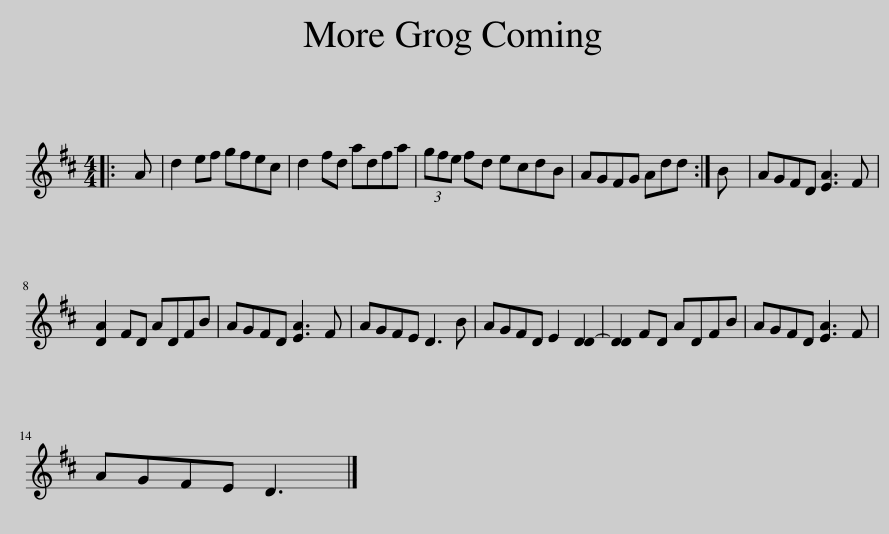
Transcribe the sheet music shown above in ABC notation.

X:1
L:1/8
M:4/4
I:linebreak $
K:D
V:1 treble
V:1
|: A | d2 ef gfec | d2 fd adfa | (3gfe fd ecdB | AGFG Add :| %5
 B | AGFD [EA]3 F |$ [DA]2 FD ADFB | AGFD [EA]3 F | AGFE D3 B | %10
 AGFD E2 [DD-]2 | [DD]2 FD ADFB | AGFD [EA]3 F |$ AGFE D3 |] %14
